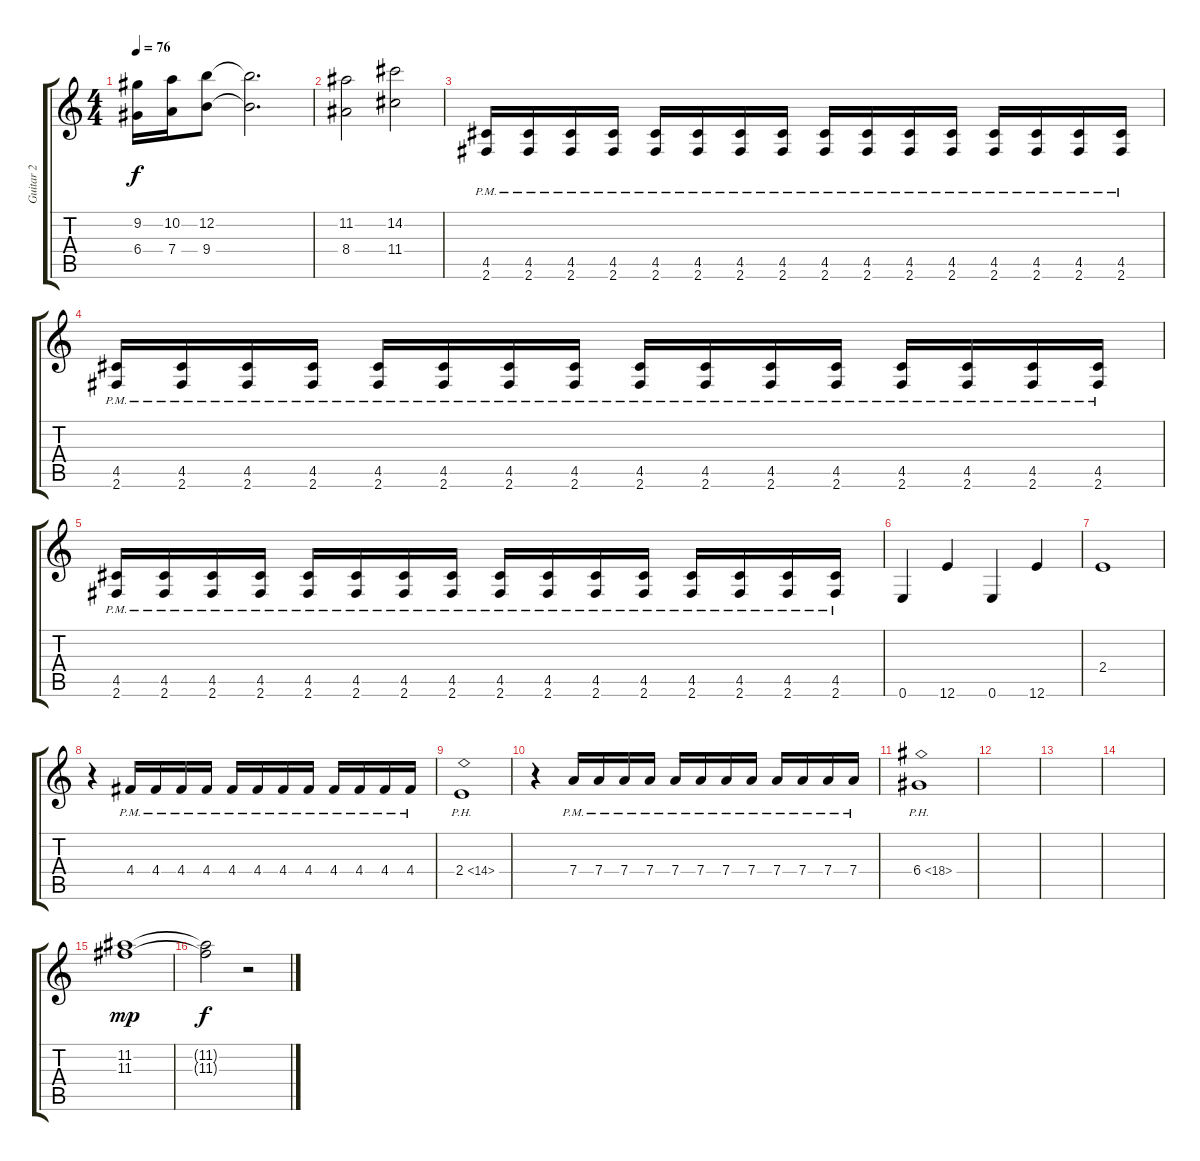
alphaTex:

\track ("Guitar 2" "Guitar 2") {mute instrument distortionguitar}
\staff {score tabs}
\tuning (E4 B3 G3 D3 A2 E2) {hide}
\ts (4 4)
\tempo 76
\clef g2
\ks c
(9.2 6.4).16{dy f} (10.2 7.4).16 (12.2 9.4).8 (12.2{t} 9.4{t}).2{d} |
(11.2 8.4).2 (14.2 11.4).2 |
(4.5{pm} 2.6{pm}).16 (4.5{pm} 2.6{pm}).16 (4.5{pm} 2.6{pm}).16 (4.5{pm} 2.6{pm}).16 (4.5{pm} 2.6{pm}).16 (4.5{pm} 2.6{pm}).16 (4.5{pm} 2.6{pm}).16 (4.5{pm} 2.6{pm}).16 (4.5{pm} 2.6{pm}).16 (4.5{pm} 2.6{pm}).16 (4.5{pm} 2.6{pm}).16 (4.5{pm} 2.6{pm}).16 (4.5{pm} 2.6{pm}).16 (4.5{pm} 2.6{pm}).16 (4.5{pm} 2.6{pm}).16 (4.5{pm} 2.6{pm}).16 |
(4.5{pm} 2.6{pm}).16 (4.5{pm} 2.6{pm}).16 (4.5{pm} 2.6{pm}).16 (4.5{pm} 2.6{pm}).16 (4.5{pm} 2.6{pm}).16 (4.5{pm} 2.6{pm}).16 (4.5{pm} 2.6{pm}).16 (4.5{pm} 2.6{pm}).16 (4.5{pm} 2.6{pm}).16 (4.5{pm} 2.6{pm}).16 (4.5{pm} 2.6{pm}).16 (4.5{pm} 2.6{pm}).16 (4.5{pm} 2.6{pm}).16 (4.5{pm} 2.6{pm}).16 (4.5{pm} 2.6{pm}).16 (4.5{pm} 2.6{pm}).16 |
(4.5{pm} 2.6{pm}).16 (4.5{pm} 2.6{pm}).16 (4.5{pm} 2.6{pm}).16 (4.5{pm} 2.6{pm}).16 (4.5{pm} 2.6{pm}).16 (4.5{pm} 2.6{pm}).16 (4.5{pm} 2.6{pm}).16 (4.5{pm} 2.6{pm}).16 (4.5{pm} 2.6{pm}).16 (4.5{pm} 2.6{pm}).16 (4.5{pm} 2.6{pm}).16 (4.5{pm} 2.6{pm}).16 (4.5{pm} 2.6{pm}).16 (4.5{pm} 2.6{pm}).16 (4.5{pm} 2.6{pm}).16 (4.5{pm} 2.6{pm}).16 |
0.6.4 12.6.4 0.6.4 12.6.4 |
2.4.1 |
r.4 4.4{pm}.16 4.4{pm}.16 4.4{pm}.16 4.4{pm}.16 4.4{pm}.16 4.4{pm}.16 4.4{pm}.16 4.4{pm}.16 4.4{pm}.16 4.4{pm}.16 4.4{pm}.16 4.4{pm}.16 |
2.4{ph 12}.1 |
r.4 7.4{pm}.16 7.4{pm}.16 7.4{pm}.16 7.4{pm}.16 7.4{pm}.16 7.4{pm}.16 7.4{pm}.16 7.4{pm}.16 7.4{pm}.16 7.4{pm}.16 7.4{pm}.16 7.4{pm}.16 |
6.4{ph 12}.1 |
|
|
|
(11.2 11.3).1{dy mp} |
(11.2{t} 11.3{t}).2{dy f} r.2
